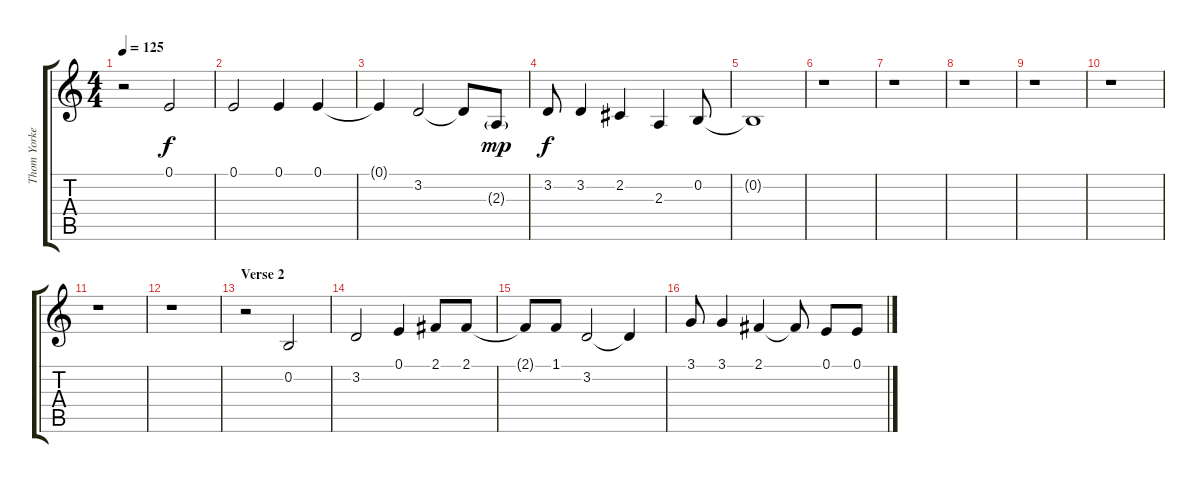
\track ("Thom Yorke (Vocals)" "Thom Yorke") {instrument lead8bassandlead}
\staff {score tabs}
\tuning (E4 B3 G3 D3 A2 E2) {hide}
\ts (4 4)
\tempo 125
\clef g2
\ks c
r.2{dy f} 0.1.2 |
0.1.2 0.1.4 0.1.4 |
0.1{t}.4 3.2.2 3.2{t}.8 2.3{g}.8{dy mp} |
3.2.8{dy f} 3.2.4 2.2.4 2.3.4 0.2.8 |
0.2{t}.1 |
r.1 |
r.1 |
r.1 |
r.1 |
r.1 |
r.1 |
r.1 |
\section ("" "Verse 2")
r.2 0.2.2 |
3.2.2 0.1.4 2.1.8 2.1.8 |
2.1{t}.8 1.1.8 3.2.2 3.2{t}.4 |
3.1.8 3.1.4 2.1.4 2.1{t}.8 0.1.8 0.1.8
